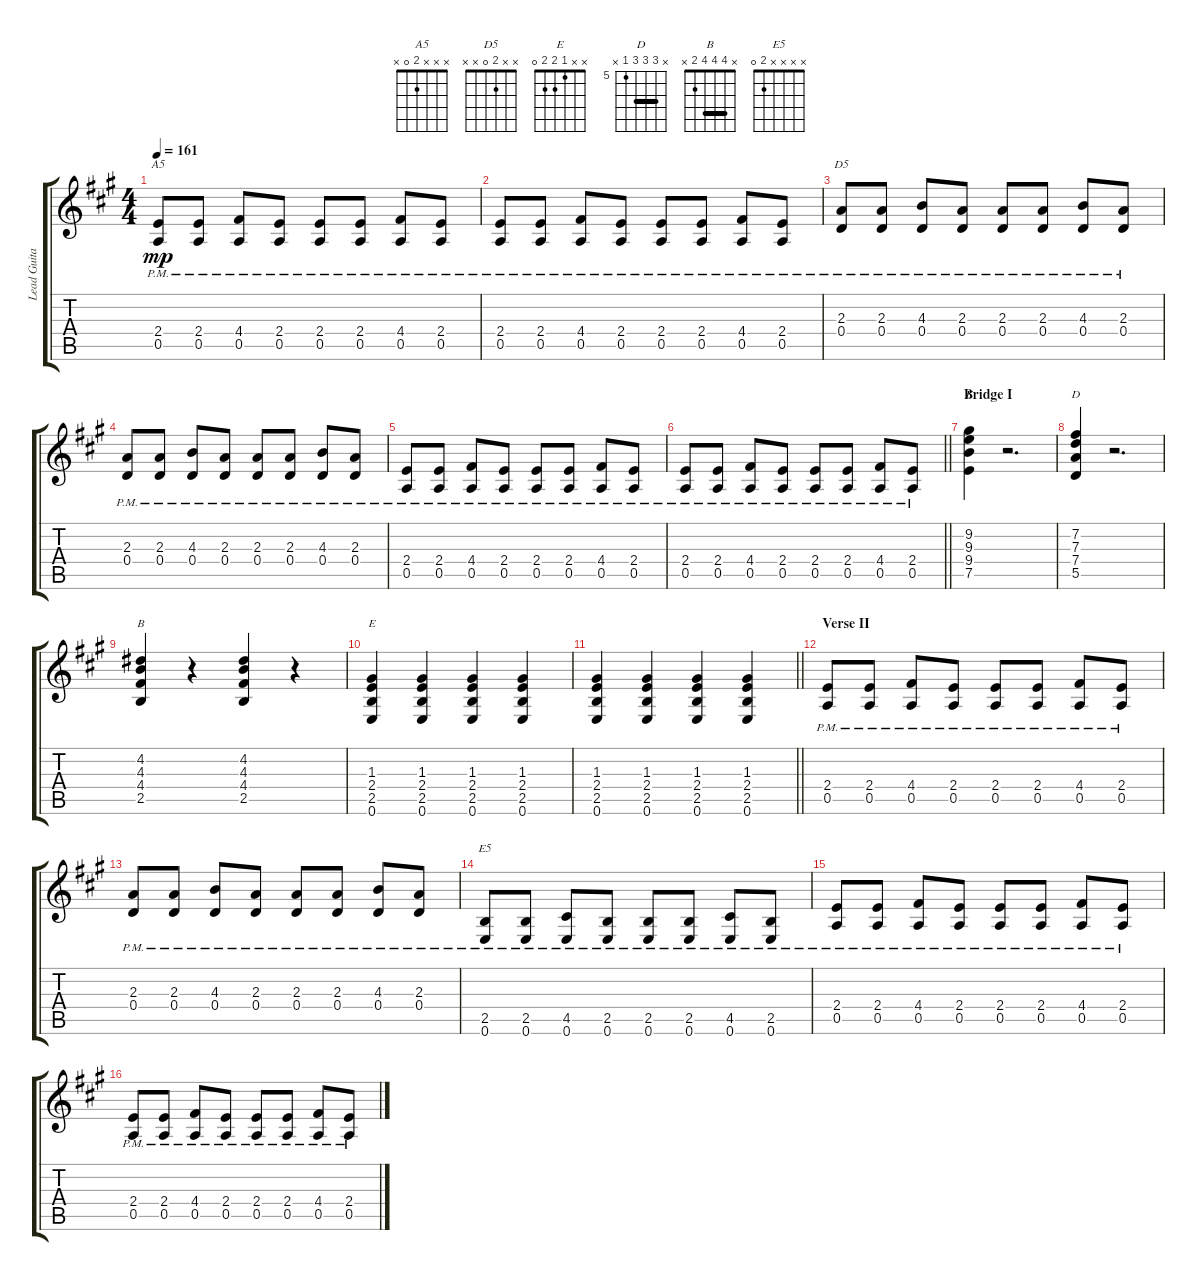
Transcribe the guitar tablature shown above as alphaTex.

\track ("Lead Guitar" "Lead Guita") {instrument electricguitarclean}
\staff {score tabs}
\tuning (E4 B3 G3 D3 A2 E2) {hide}
\chord ("A5" x x x 2 0 x)
\chord ("D5" x x 2 0 x x)
\chord ("E" x 9 9 9 7 x) {firstfret 7 barre 9}
\chord ("D" x 7 7 7 5 x) {firstfret 5 barre 7}
\chord ("B" x 4 4 4 2 x) {barre 4}
\chord ("E" x x 1 2 2 0)
\chord ("E5" x x x x 2 0)
\ts (4 4)
\tempo 161
\clef g2
\ks a
(2.4{pm} 0.5).8{ch "A5" dy mp} (2.4{pm} 0.5).8 (4.4{pm} 0.5).8 (2.4{pm} 0.5).8 (2.4{pm} 0.5).8 (2.4{pm} 0.5).8 (4.4{pm} 0.5).8 (2.4{pm} 0.5).8 |
(2.4{pm} 0.5).8 (2.4{pm} 0.5).8 (4.4{pm} 0.5).8 (2.4{pm} 0.5).8 (2.4{pm} 0.5).8 (2.4{pm} 0.5).8 (4.4{pm} 0.5).8 (2.4{pm} 0.5).8 |
(2.3 0.4{pm}).8{ch "D5"} (2.3 0.4{pm}).8 (4.3 0.4{pm}).8 (2.3 0.4{pm}).8 (2.3 0.4{pm}).8 (2.3 0.4{pm}).8 (4.3 0.4{pm}).8 (2.3 0.4{pm}).8 |
(2.3 0.4{pm}).8 (2.3 0.4{pm}).8 (4.3 0.4{pm}).8 (2.3 0.4{pm}).8 (2.3 0.4{pm}).8 (2.3 0.4{pm}).8 (4.3 0.4{pm}).8 (2.3 0.4{pm}).8 |
(2.4{pm} 0.5).8 (2.4{pm} 0.5).8 (4.4{pm} 0.5).8 (2.4{pm} 0.5).8 (2.4{pm} 0.5).8 (2.4{pm} 0.5).8 (4.4{pm} 0.5).8 (2.4{pm} 0.5).8 |
\barLineRight lightlight
(2.4{pm} 0.5).8 (2.4{pm} 0.5).8 (4.4{pm} 0.5).8 (2.4{pm} 0.5).8 (2.4{pm} 0.5).8 (2.4{pm} 0.5).8 (4.4{pm} 0.5).8 (2.4{pm} 0.5).8 |
\section ("" "Bridge I")
(9.2 9.3 9.4 7.5).4{ch "E" instrument electricguitarclean} r.2{d} |
(7.2 7.3 7.4 5.5).4{ch "D"} r.2{d} |
(4.2 4.3 4.4 2.5).4{ch "B"} r.4 (4.2 4.3 4.4 2.5).4 r.4 |
(1.3 2.4 2.5 0.6).4{ch "E"} (1.3 2.4 2.5 0.6).4 (1.3 2.4 2.5 0.6).4 (1.3 2.4 2.5 0.6).4 |
\barLineRight lightlight
(1.3 2.4 2.5 0.6).4 (1.3 2.4 2.5 0.6).4 (1.3 2.4 2.5 0.6).4 (1.3 2.4 2.5 0.6).4 |
\section ("" "Verse II")
(2.4{pm} 0.5).8{instrument electricguitarjazz} (2.4{pm} 0.5).8 (4.4{pm} 0.5).8 (2.4{pm} 0.5).8 (2.4{pm} 0.5).8 (2.4{pm} 0.5).8 (4.4{pm} 0.5).8 (2.4{pm} 0.5).8 |
(2.3{pm} 0.4).8 (2.3{pm} 0.4).8 (4.3{pm} 0.4).8 (2.3{pm} 0.4).8 (2.3{pm} 0.4).8 (2.3{pm} 0.4).8 (4.3{pm} 0.4).8 (2.3{pm} 0.4).8 |
(2.5{pm} 0.6).8{ch "E5"} (2.5{pm} 0.6).8 (4.5{pm} 0.6).8 (2.5{pm} 0.6).8 (2.5{pm} 0.6).8 (2.5{pm} 0.6).8 (4.5{pm} 0.6).8 (2.5{pm} 0.6).8 |
(2.4{pm} 0.5).8 (2.4{pm} 0.5).8 (4.4{pm} 0.5).8 (2.4{pm} 0.5).8 (2.4{pm} 0.5).8 (2.4{pm} 0.5).8 (4.4{pm} 0.5).8 (2.4{pm} 0.5).8 |
(2.4{pm} 0.5).8 (2.4{pm} 0.5).8 (4.4{pm} 0.5).8 (2.4{pm} 0.5).8 (2.4{pm} 0.5).8 (2.4{pm} 0.5).8 (4.4{pm} 0.5).8 (2.4{pm} 0.5).8
